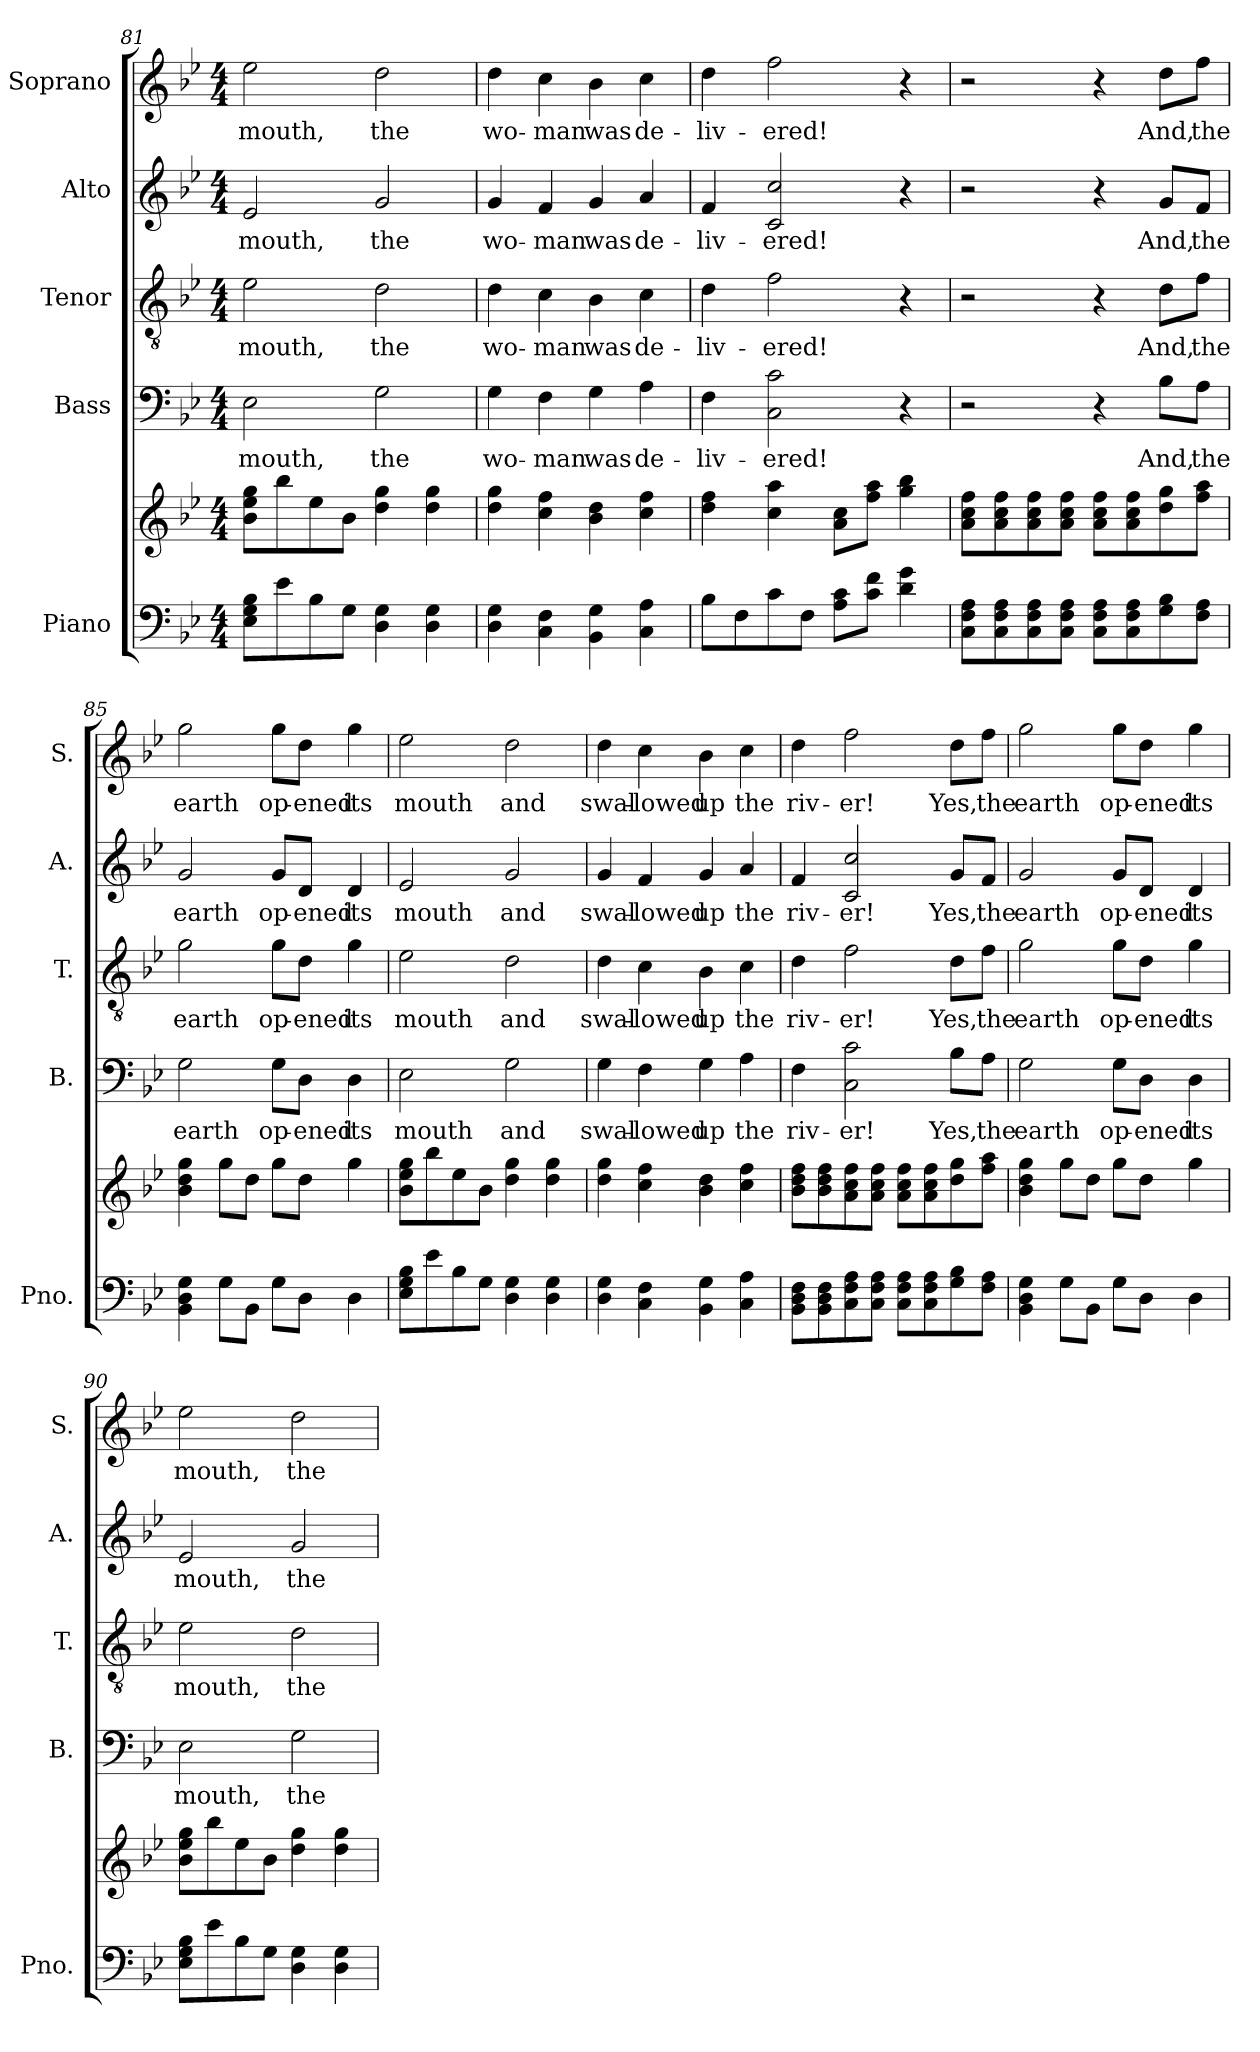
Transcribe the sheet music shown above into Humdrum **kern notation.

**kern	**kern	**kern	**text	**kern	**text	**kern	**text	**kern	**text
*part5	*part5	*part4	*part4	*part3	*part3	*part2	*part2	*part1	*part1
*staff6	*staff5	*staff4	*staff4	*staff3	*staff3	*staff2	*staff2	*staff1	*staff1
*I"Piano	*	*I"Bass	*	*I"Tenor	*	*I"Alto	*	*I"Soprano	*
*I'Pno.	*	*I'B.	*	*I'T.	*	*I'A.	*	*I'S.	*
*clefF4	*clefG2	*clefF4	*	*clefGv2	*	*clefG2	*	*clefG2	*
*k[b-e-]	*k[b-e-]	*k[b-e-]	*	*k[b-e-]	*	*k[b-e-]	*	*k[b-e-]	*
*M4/4	*M4/4	*M4/4	*	*M4/4	*	*M4/4	*	*M4/4	*
=81	=81	=81	=81	=81	=81	=81	=81	=81	=81
8E-\ 8G\ 8B-\L	8b-\ 8ee-\ 8gg\L	2E-\	mouth,	2e-\	mouth,	2e-/	mouth,	2ee-\	mouth,
8e-\	8bb-\	.	.	.	.	.	.	.	.
8B-\	8ee-\	.	.	.	.	.	.	.	.
8G\J	8b-\J	.	.	.	.	.	.	.	.
4D\ 4G\	4dd\ 4gg\	2G\	the	2d\	the	2g/	the	2dd\	the
4D\ 4G\	4dd\ 4gg\	.	.	.	.	.	.	.	.
=82	=82	=82	=82	=82	=82	=82	=82	=82	=82
4D\ 4G\	4dd\ 4gg\	4G\	wo-	4d\	wo-	4g/	wo-	4dd\	wo-
4C\ 4F\	4cc\ 4ff\	4F\	-man	4c\	-man	4f/	-man	4cc\	-man
4BB-\ 4G\	4b-\ 4dd\	4G\	was	4B-\	was	4g/	was	4b-\	was
4C\ 4A\	4cc\ 4ff\	4A\	de-	4c\	de-	4a/	de-	4cc\	de-
!!LO:PB:g=z
=83	=83	=83	=83	=83	=83	=83	=83	=83	=83
8B-\L	4dd\ 4ff\	4F\	-liv-	4d\	-liv-	4f/	-liv-	4dd\	-liv-
8F\	.	.	.	.	.	.	.	.	.
8c\	4cc\ 4aa\	2C\ 2c\	-ered!	2f\	-ered!	2c/ 2cc/	-ered!	2ff\	-ered!
8F\J	.	.	.	.	.	.	.	.	.
8A\ 8c\L	8a\ 8cc\L	.	.	.	.	.	.	.	.
8c\ 8f\J	8ff\ 8aa\J	.	.	.	.	.	.	.	.
4d\ 4g\	4gg\ 4bb-\	4r	.	4r	.	4r	.	4r	.
=84	=84	=84	=84	=84	=84	=84	=84	=84	=84
8C\ 8F\ 8A\L	8a\ 8cc\ 8ff\L	2r	.	2r	.	2r	.	2r	.
8C\ 8F\ 8A\	8a\ 8cc\ 8ff\	.	.	.	.	.	.	.	.
8C\ 8F\ 8A\	8a\ 8cc\ 8ff\	.	.	.	.	.	.	.	.
8C\ 8F\ 8A\J	8a\ 8cc\ 8ff\J	.	.	.	.	.	.	.	.
8C\ 8F\ 8A\L	8a\ 8cc\ 8ff\L	4r	.	4r	.	4r	.	4r	.
8C\ 8F\ 8A\	8a\ 8cc\ 8ff\	.	.	.	.	.	.	.	.
8G\ 8B-\	8dd\ 8gg\	8B-\L	And,	8d\L	And,	8g/L	And,	8dd\L	And,
8F\ 8A\J	8ff\ 8aa\J	8A\J	the	8f\J	the	8f/J	the	8ff\J	the
=85	=85	=85	=85	=85	=85	=85	=85	=85	=85
4BB-\ 4D\ 4G\	4b-\ 4dd\ 4gg\	2G\	earth	2g\	earth	2g/	earth	2gg\	earth
8G\L	8gg\L	.	.	.	.	.	.	.	.
8BB-\J	8dd\J	.	.	.	.	.	.	.	.
8G\L	8gg\L	8G\L	op-	8g\L	op-	8g/L	op-	8gg\L	op-
8D\J	8dd\J	8D\J	-ened	8d\J	-ened	8d/J	-ened	8dd\J	-ened
4D\	4gg\	4D\	its	4g\	its	4d/	its	4gg\	its
=86	=86	=86	=86	=86	=86	=86	=86	=86	=86
8E-\ 8G\ 8B-\L	8b-\ 8ee-\ 8gg\L	2E-\	mouth	2e-\	mouth	2e-/	mouth	2ee-\	mouth
8e-\	8bb-\	.	.	.	.	.	.	.	.
8B-\	8ee-\	.	.	.	.	.	.	.	.
8G\J	8b-\J	.	.	.	.	.	.	.	.
4D\ 4G\	4dd\ 4gg\	2G\	and	2d\	and	2g/	and	2dd\	and
4D\ 4G\	4dd\ 4gg\	.	.	.	.	.	.	.	.
!!LO:PB:g=z
=87	=87	=87	=87	=87	=87	=87	=87	=87	=87
4D\ 4G\	4dd\ 4gg\	4G\	swal-	4d\	swal-	4g/	swal-	4dd\	swal-
4C\ 4F\	4cc\ 4ff\	4F\	-lowed	4c\	-lowed	4f/	-lowed	4cc\	-lowed
4BB-\ 4G\	4b-\ 4dd\	4G\	up	4B-\	up	4g/	up	4b-\	up
4C\ 4A\	4cc\ 4ff\	4A\	the	4c\	the	4a/	the	4cc\	the
=88	=88	=88	=88	=88	=88	=88	=88	=88	=88
8BB-\ 8D\ 8F\L	8b-\ 8dd\ 8ff\L	4F\	riv-	4d\	riv-	4f/	riv-	4dd\	riv-
8BB-\ 8D\ 8F\	8b-\ 8dd\ 8ff\	.	.	.	.	.	.	.	.
8C\ 8F\ 8A\	8a\ 8cc\ 8ff\	2C\ 2c\	-er!	2f\	-er!	2c/ 2cc/	-er!	2ff\	-er!
8C\ 8F\ 8A\J	8a\ 8cc\ 8ff\J	.	.	.	.	.	.	.	.
8C\ 8F\ 8A\L	8a\ 8cc\ 8ff\L	.	.	.	.	.	.	.	.
8C\ 8F\ 8A\	8a\ 8cc\ 8ff\	.	.	.	.	.	.	.	.
8G\ 8B-\	8dd\ 8gg\	8B-\L	Yes,	8d\L	Yes,	8g/L	Yes,	8dd\L	Yes,
8F\ 8A\J	8ff\ 8aa\J	8A\J	the	8f\J	the	8f/J	the	8ff\J	the
=89	=89	=89	=89	=89	=89	=89	=89	=89	=89
4BB-\ 4D\ 4G\	4b-\ 4dd\ 4gg\	2G\	earth	2g\	earth	2g/	earth	2gg\	earth
8G\L	8gg\L	.	.	.	.	.	.	.	.
8BB-\J	8dd\J	.	.	.	.	.	.	.	.
8G\L	8gg\L	8G\L	op-	8g\L	op-	8g/L	op-	8gg\L	op-
8D\J	8dd\J	8D\J	-ened	8d\J	-ened	8d/J	-ened	8dd\J	-ened
4D\	4gg\	4D\	its	4g\	its	4d/	its	4gg\	its
=90	=90	=90	=90	=90	=90	=90	=90	=90	=90
8E-\ 8G\ 8B-\L	8b-\ 8ee-\ 8gg\L	2E-\	mouth,	2e-\	mouth,	2e-/	mouth,	2ee-\	mouth,
8e-\	8bb-\	.	.	.	.	.	.	.	.
8B-\	8ee-\	.	.	.	.	.	.	.	.
8G\J	8b-\J	.	.	.	.	.	.	.	.
4D\ 4G\	4dd\ 4gg\	2G\	the	2d\	the	2g/	the	2dd\	the
4D\ 4G\	4dd\ 4gg\	.	.	.	.	.	.	.	.
=	=	=	=	=	=	=	=	=	=
*-	*-	*-	*-	*-	*-	*-	*-	*-	*-
